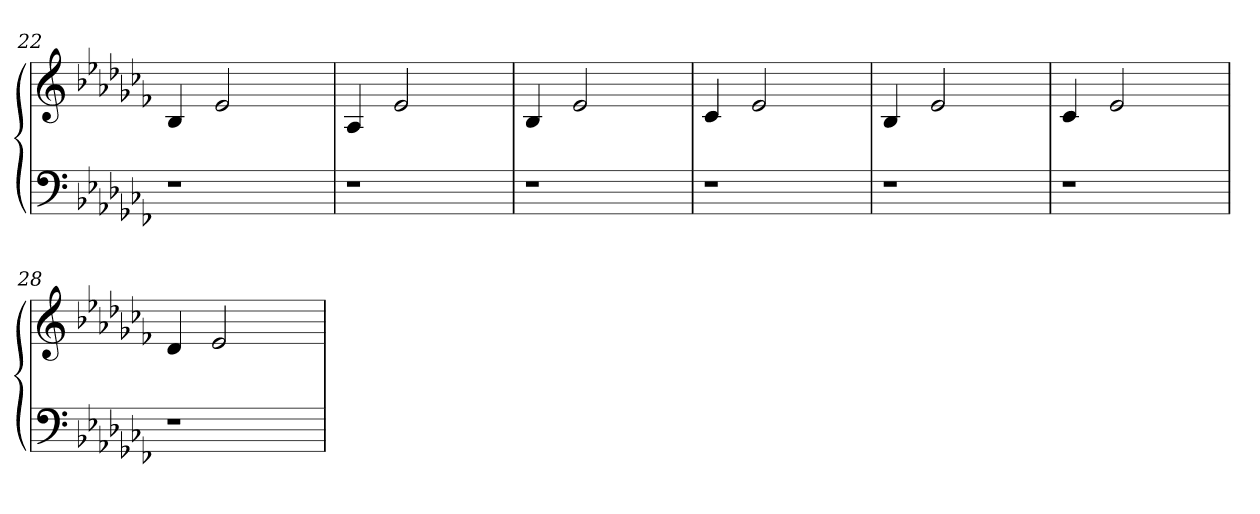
**kern	**kern
*part1	*part1
*staff2	*staff1
*clefF4	*clefG2
*k[b-e-a-d-g-c-f-]	*k[b-e-a-d-g-c-f-]
=22	=22
1r	4B-/
.	2e-/
.	4ryy
=23	=23
1r	4A-/
.	2e-/
.	4ryy
!!LO:PB:g=z
=24	=24
1r	4B-/
.	2e-/
.	4ryy
!!LO:LB:g=z
=25	=25
1r	4c-/
.	2e-/
.	4ryy
=26	=26
1r	4B-/
.	2e-/
.	4ryy
=27	=27
1r	4c-/
.	2e-/
.	4ryy
=28	=28
1r	4d-/
.	2e-/
.	4ryy
=	=
*-	*-
